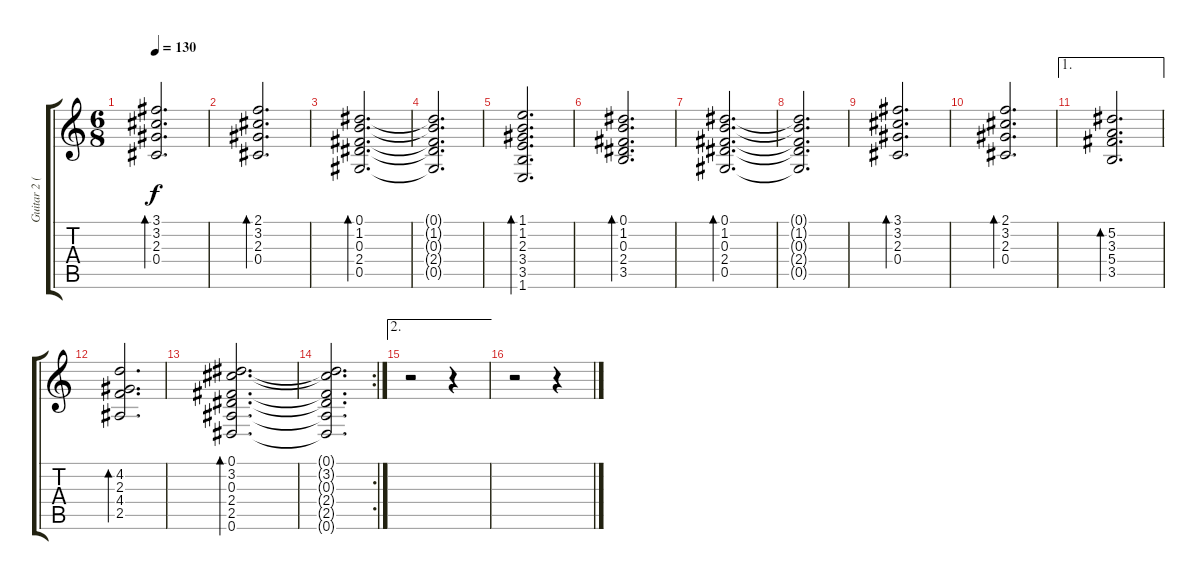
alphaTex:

\track ("Guitar 2 (Rhythm)" "Guitar 2 (") {instrument overdrivenguitar}
\staff {score tabs}
\tuning (Eb4 Bb3 Gb3 Db3 Ab2 Eb2) {hide}
\ts (6 8)
\tempo 130
\clef g2
\ks c
(3.1 3.2 2.3 0.4).2{d bd 240 dy f} |
(2.1 3.2 2.3 0.4).2{d bd 240} |
(0.1 1.2 0.3 2.4 0.5).2{d bd 240} |
(0.1{t} 1.2{t} 0.3{t} 2.4{t} 0.5{t}).2{d} |
(1.1 1.2 2.3 3.4 3.5 1.6).2{d bd 240} |
(0.1 1.2 0.3 2.4 3.5).2{d bd 240} |
(0.1 1.2 0.3 2.4 0.5).2{d bd 240} |
(0.1{t} 1.2{t} 0.3{t} 2.4{t} 0.5{t}).2{d} |
(3.1 3.2 2.3 0.4).2{d bd 240} |
(2.1 3.2 2.3 0.4).2{d bd 240} |
\ae 1
(5.2 3.3 5.4 3.5).2{d bd 120} |
(4.2 2.3 4.4 2.5).2{d bd 120} |
(0.1 3.2 0.3 2.4 2.5 0.6).2{d bd 240} |
\rc 2
(0.1{t} 3.2{t} 0.3{t} 2.4{t} 2.5{t} 0.6{t}).2{d} |
\ae 2
r.2 r.4 |
r.2 r.4
